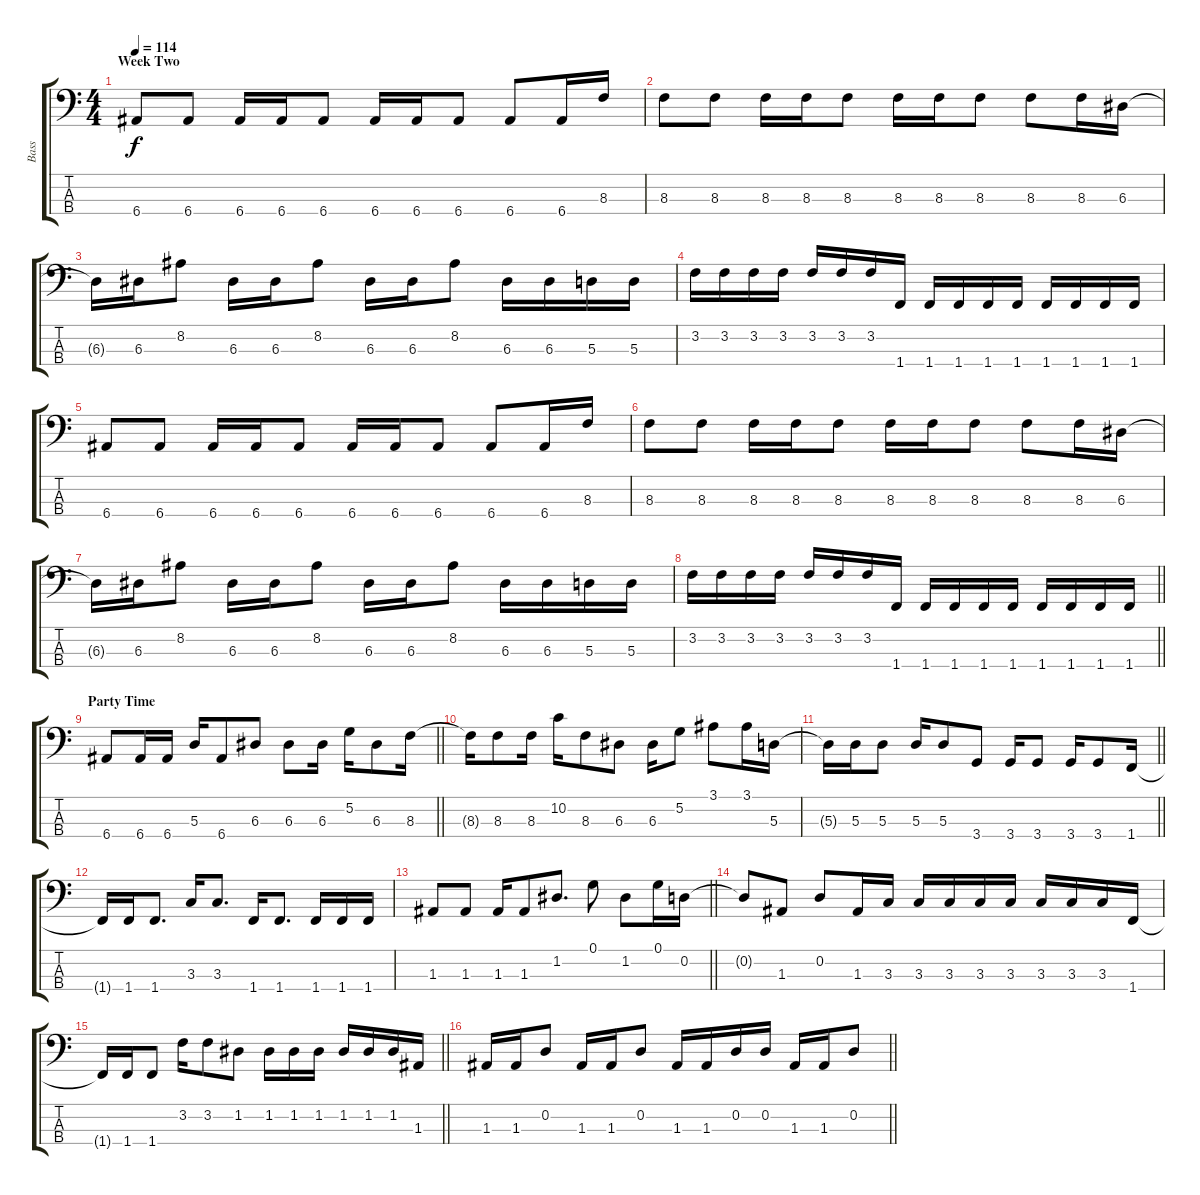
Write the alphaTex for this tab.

\track ("Bass" "Bass") {instrument electricbassfinger}
\staff {score tabs}
\tuning (G2 D2 A1 E1) {hide}
\ts (4 4)
\section ("" "Week Two")
\tempo 114
\clef f4
\ks c
6.4.8{dy f} 6.4.8 6.4.16 6.4.16 6.4.8 6.4.16 6.4.16 6.4.8 6.4.8 6.4.16 8.3.16 |
8.3.8 8.3.8 8.3.16 8.3.16 8.3.8 8.3.16 8.3.16 8.3.8 8.3.8 8.3.16 6.3.16 |
6.3{t}.16 6.3.16 8.2.8 6.3.16 6.3.16 8.2.8 6.3.16 6.3.16 8.2.8 6.3.16 6.3.16 5.3.16 5.3.16 |
3.2.16 3.2.16 3.2.16 3.2.16 3.2.16 3.2.16 3.2.16 1.4.16 1.4.16 1.4.16 1.4.16 1.4.16 1.4.16 1.4.16 1.4.16 1.4.16 |
6.4.8 6.4.8 6.4.16 6.4.16 6.4.8 6.4.16 6.4.16 6.4.8 6.4.8 6.4.16 8.3.16 |
8.3.8 8.3.8 8.3.16 8.3.16 8.3.8 8.3.16 8.3.16 8.3.8 8.3.8 8.3.16 6.3.16 |
6.3{t}.16 6.3.16 8.2.8 6.3.16 6.3.16 8.2.8 6.3.16 6.3.16 8.2.8 6.3.16 6.3.16 5.3.16 5.3.16 |
\barLineRight lightlight
3.2.16 3.2.16 3.2.16 3.2.16 3.2.16 3.2.16 3.2.16 1.4.16 1.4.16 1.4.16 1.4.16 1.4.16 1.4.16 1.4.16 1.4.16 1.4.16 |
\section ("" "Party Time")
\barLineRight lightlight
6.4.8 6.4.16 6.4.16 5.3.16 6.4.8 6.3.8 6.3.8 6.3.16 5.2.16 6.3.8 8.3.16 |
8.3{t}.16 8.3.8 8.3.16 10.2.16 8.3.8 6.3.8 6.3.16 5.2.8 3.1.8 3.1.16 5.3.16 |
\barLineRight lightlight
5.3{t}.16 5.3.16 5.3.8 5.3.16 5.3.8 3.4.8 3.4.16 3.4.8 3.4.16 3.4.8 1.4.16 |
1.4{t}.16 1.4.16 1.4.8{d} 3.3.16 3.3.8{d} 1.4.16 1.4.8{d} 1.4.16 1.4.16 1.4.16 |
\barLineRight lightlight
1.3.8 1.3.8 1.3.16 1.3.8 1.2.8{d} 0.1.8 1.2.8 0.1.16 0.2.16 |
0.2{t}.8 1.3.8 0.2.8 1.3.16 3.3.16 3.3.16 3.3.16 3.3.16 3.3.16 3.3.16 3.3.16 3.3.16 1.4.16 |
\barLineRight lightlight
1.4{t}.16 1.4.16 1.4.8 3.2.16 3.2.8 1.2.8 1.2.16 1.2.16 1.2.16 1.2.16 1.2.16 1.2.16 1.3.16 |
\barLineRight lightlight
1.3.16 1.3.16 0.2.8 1.3.16 1.3.16 0.2.8 1.3.16 1.3.16 0.2.16 0.2.16 1.3.16 1.3.16 0.2.8
